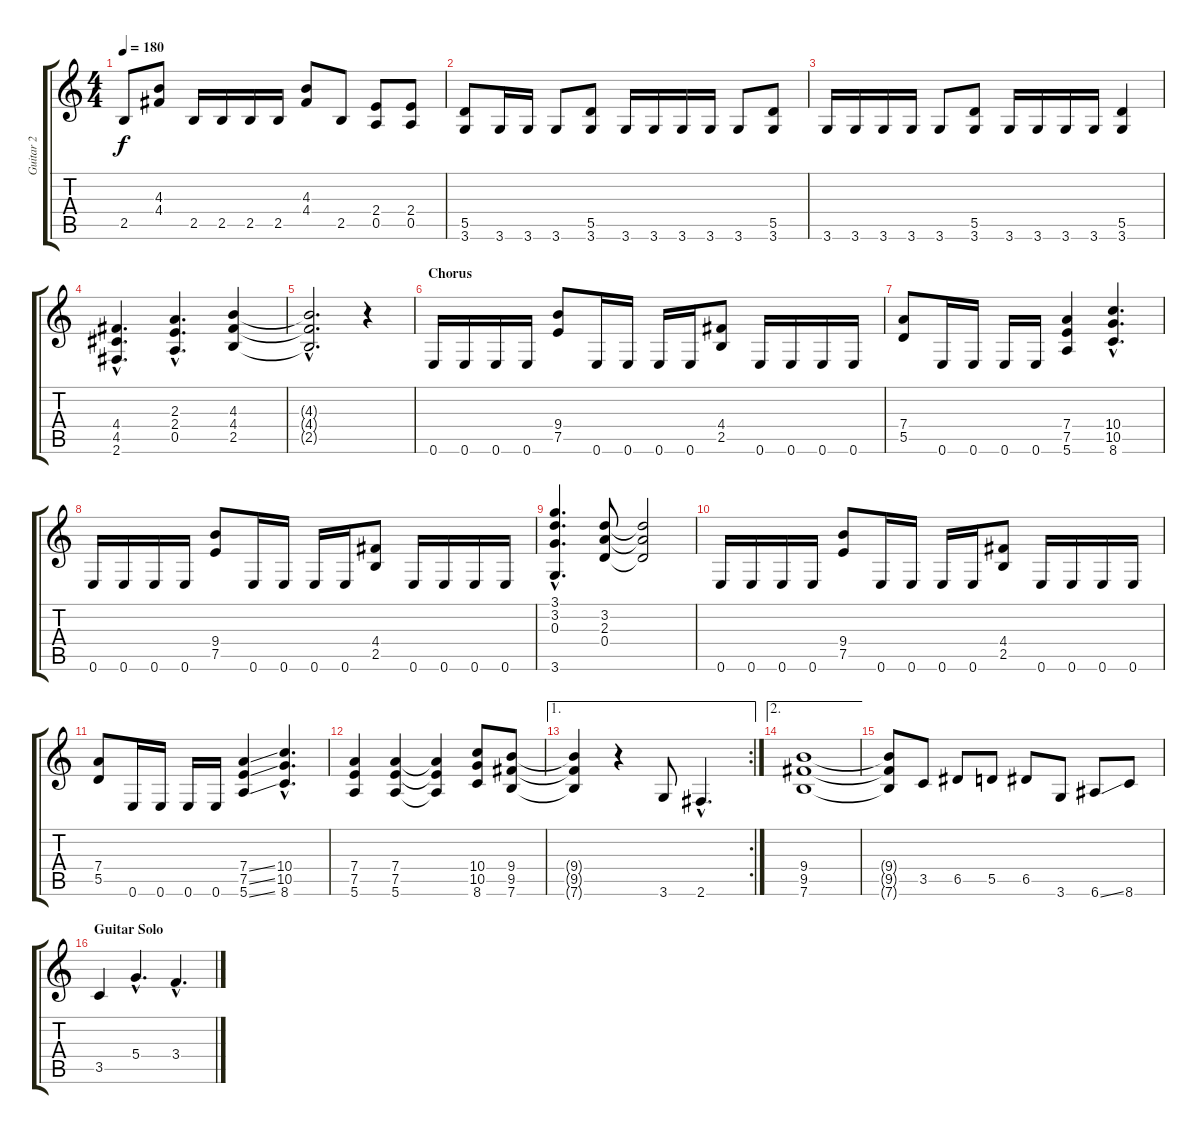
\track ("Guitar 2" "Guitar 2") {instrument distortionguitar}
\staff {score tabs}
\tuning (E4 B3 G3 D3 A2 E2) {hide}
\ts (4 4)
\tempo 180
\clef g2
\ks c
2.5.8{dy f} (4.3 4.4).8 2.5.16 2.5.16 2.5.16 2.5.16 (4.3 4.4).8 2.5.8 (2.4 0.5).8 (2.4 0.5).8 |
(5.5 3.6).8 3.6.16 3.6.16 3.6.8 (5.5 3.6).8 3.6.16 3.6.16 3.6.16 3.6.16 3.6.8 (5.5 3.6).8 |
3.6.16 3.6.16 3.6.16 3.6.16 3.6.8 (5.5 3.6).8 3.6.16 3.6.16 3.6.16 3.6.16 (5.5 3.6).4 |
(4.4{hac} 4.5{hac} 2.6{hac}).4{d} (2.3{hac} 2.4{hac} 0.5{hac}).4{d} (4.3 4.4 2.5).4 |
(4.3{hac t} 4.4{hac t} 2.5{hac t}).2{d} r.4 |
\section ("" "Chorus")
0.6.16 0.6.16 0.6.16 0.6.16 (9.4 7.5).8 0.6.16 0.6.16 0.6.16 0.6.16 (4.4 2.5).8 0.6.16 0.6.16 0.6.16 0.6.16 |
(7.4 5.5).8 0.6.16 0.6.16 0.6.16 0.6.16 (7.4 7.5 5.6).4 (10.4{hac} 10.5{hac} 8.6{hac}).4{d} |
0.6.16 0.6.16 0.6.16 0.6.16 (9.4 7.5).8 0.6.16 0.6.16 0.6.16 0.6.16 (4.4 2.5).8 0.6.16 0.6.16 0.6.16 0.6.16 |
(3.1{hac} 3.2{hac} 0.3{hac} 3.6{hac}).4{d} (3.2 2.3 0.4).8 (3.2{t} 2.3{t} 0.4{t}).2 |
0.6.16 0.6.16 0.6.16 0.6.16 (9.4 7.5).8 0.6.16 0.6.16 0.6.16 0.6.16 (4.4 2.5).8 0.6.16 0.6.16 0.6.16 0.6.16 |
(7.4 5.5).8 0.6.16 0.6.16 0.6.16 0.6.16 (7.4{ss} 7.5{ss} 5.6{ss}).4 (10.4{hac} 10.5{hac} 8.6{hac}).4{d} |
(7.4 7.5 5.6).4 (7.4 7.5 5.6).4 (7.4{t} 7.5{t} 5.6{t}).4 (10.4 10.5 8.6).8 (9.4 9.5 7.6).8 |
\ae 1
\rc 2
(9.4{t} 9.5{t} 7.6{t}).4 r.4 3.6.8 2.6{hac}.4{d} |
\ae 2
(9.4 9.5 7.6).1 |
(9.4{t} 9.5{t} 7.6{t}).8 3.5.8 6.5.8 5.5.8 6.5.8 3.6.8 6.6{ss}.8 8.6.8 |
\section ("" "Guitar Solo")
3.5.4 5.4{hac}.4{d} 3.4{hac}.4{d}
